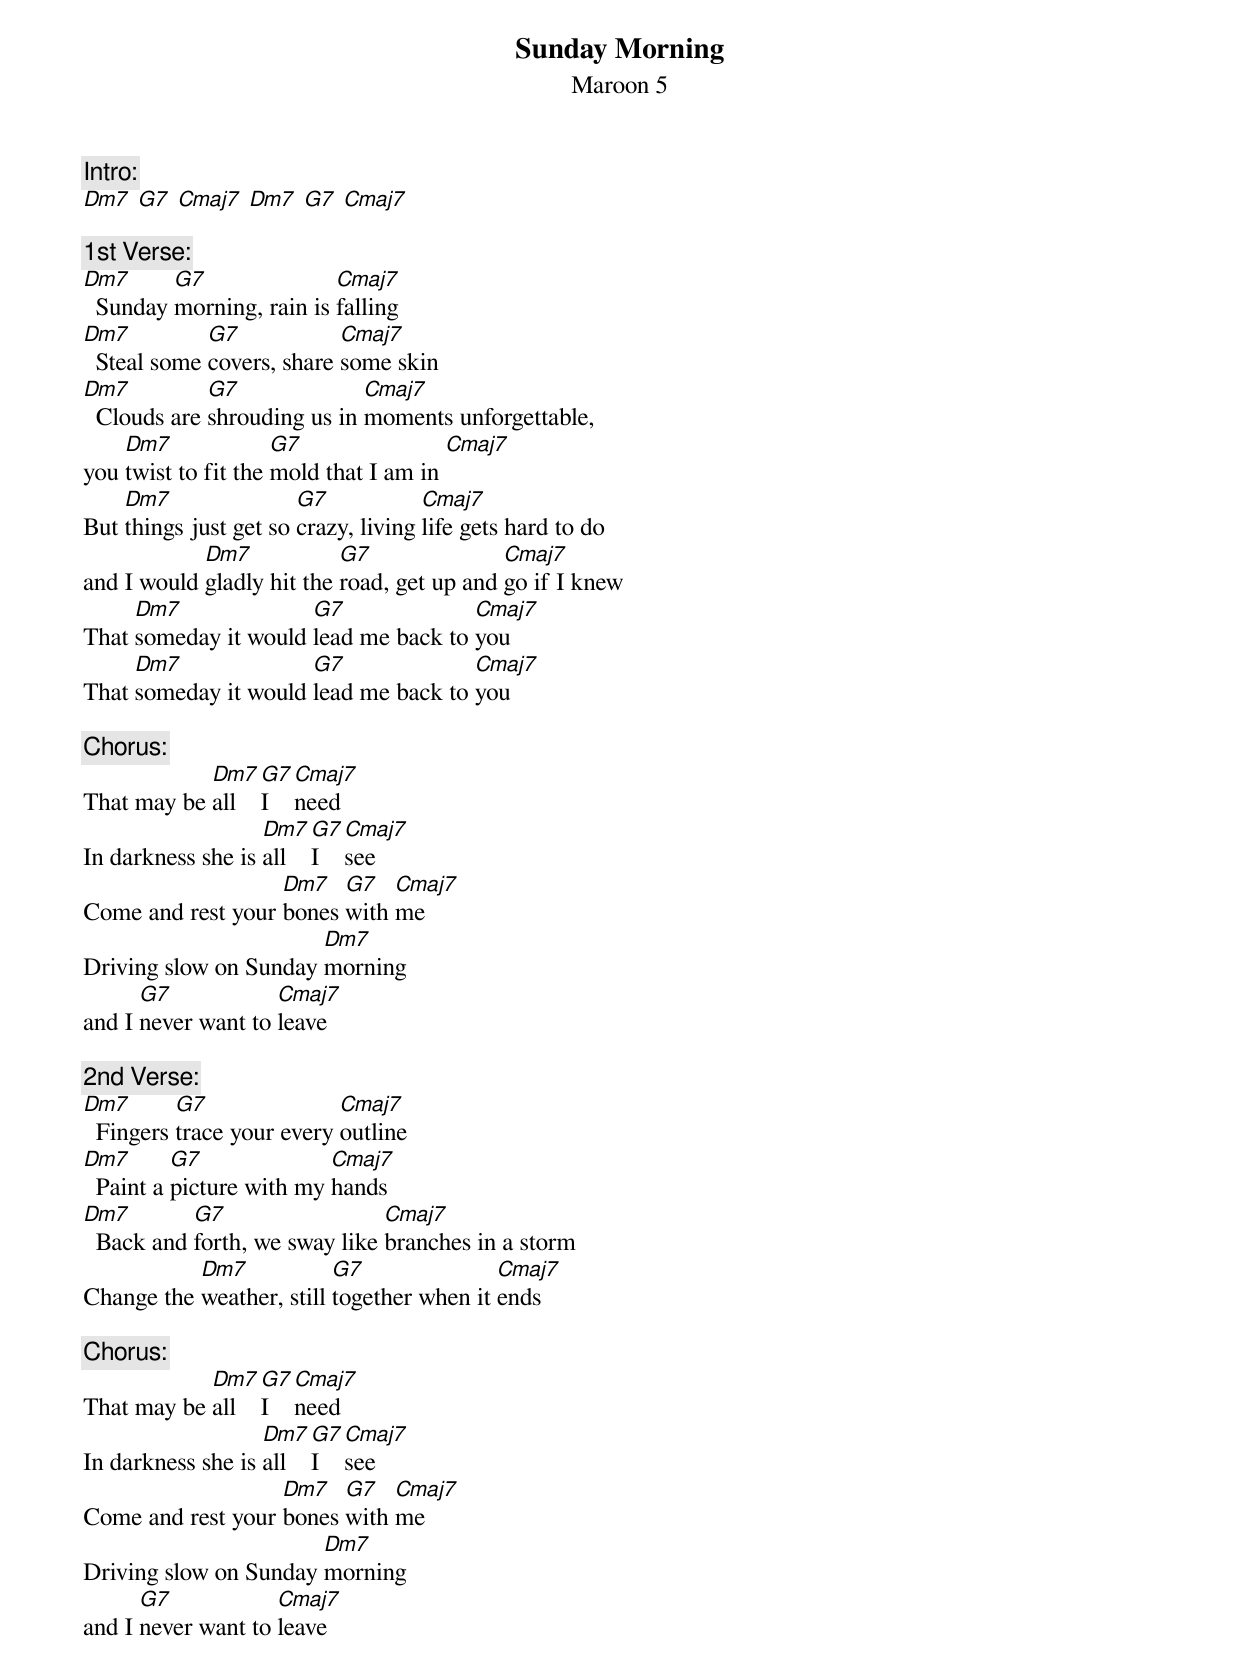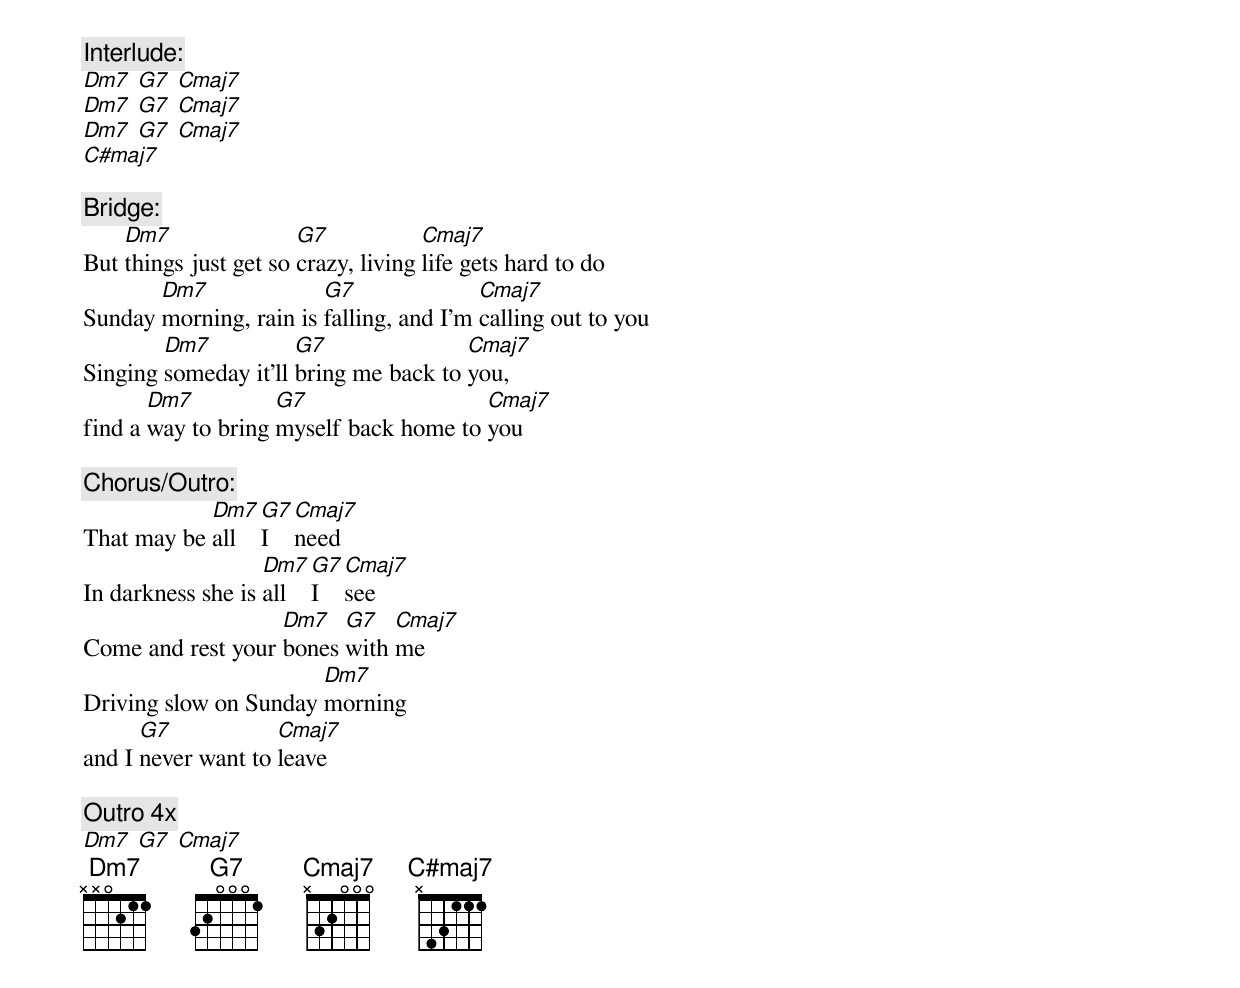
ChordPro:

{title: Sunday Morning}
{subtitle: Maroon 5}


{c:Intro:}
[Dm7] [G7] [Cmaj7] [Dm7] [G7] [Cmaj7]

{c:1st Verse:}
[Dm7]  Sunday [G7]morning, rain is [Cmaj7]falling
[Dm7]  Steal some [G7]covers, share [Cmaj7]some skin
[Dm7]  Clouds are [G7]shrouding us in [Cmaj7]moments unforgettable,
you [Dm7]twist to fit the [G7]mold that I am in [Cmaj7]
But [Dm7]things just get so [G7]crazy, living [Cmaj7]life gets hard to do
and I would [Dm7]gladly hit the [G7]road, get up and [Cmaj7]go if I knew
That [Dm7]someday it would [G7]lead me back to [Cmaj7]you
That [Dm7]someday it would [G7]lead me back to [Cmaj7]you

{c:Chorus:}
That may be [Dm7]all [G7]I [Cmaj7]need
In darkness she is [Dm7]all [G7]I [Cmaj7]see
Come and rest your [Dm7]bones [G7]with [Cmaj7]me
Driving slow on Sunday [Dm7]morning
and I [G7]never want to [Cmaj7]leave

{c:2nd Verse:}
[Dm7]  Fingers [G7]trace your every [Cmaj7]outline
[Dm7]  Paint a [G7]picture with my [Cmaj7]hands
[Dm7]  Back and [G7]forth, we sway like [Cmaj7]branches in a storm
Change the [Dm7]weather, still [G7]together when it [Cmaj7]ends

{c:Chorus:}
That may be [Dm7]all [G7]I [Cmaj7]need
In darkness she is [Dm7]all [G7]I [Cmaj7]see
Come and rest your [Dm7]bones [G7]with [Cmaj7]me
Driving slow on Sunday [Dm7]morning
and I [G7]never want to [Cmaj7]leave

{c:Interlude: }
[Dm7] [G7] [Cmaj7]
[Dm7] [G7] [Cmaj7]
[Dm7] [G7] [Cmaj7]
[C#maj7]

{c:Bridge:}
But [Dm7]things just get so [G7]crazy, living [Cmaj7]life gets hard to do
Sunday [Dm7]morning, rain is [G7]falling, and I'm [Cmaj7]calling out to you
Singing [Dm7]someday it'll [G7]bring me back to [Cmaj7]you,
find a [Dm7]way to bring [G7]myself back home to [Cmaj7]you

{c:Chorus/Outro:}
That may be [Dm7]all [G7]I [Cmaj7]need
In darkness she is [Dm7]all [G7]I [Cmaj7]see
Come and rest your [Dm7]bones [G7]with [Cmaj7]me
Driving slow on Sunday [Dm7]morning
and I [G7]never want to [Cmaj7]leave

{c:Outro 4x}
[Dm7] [G7] [Cmaj7]
